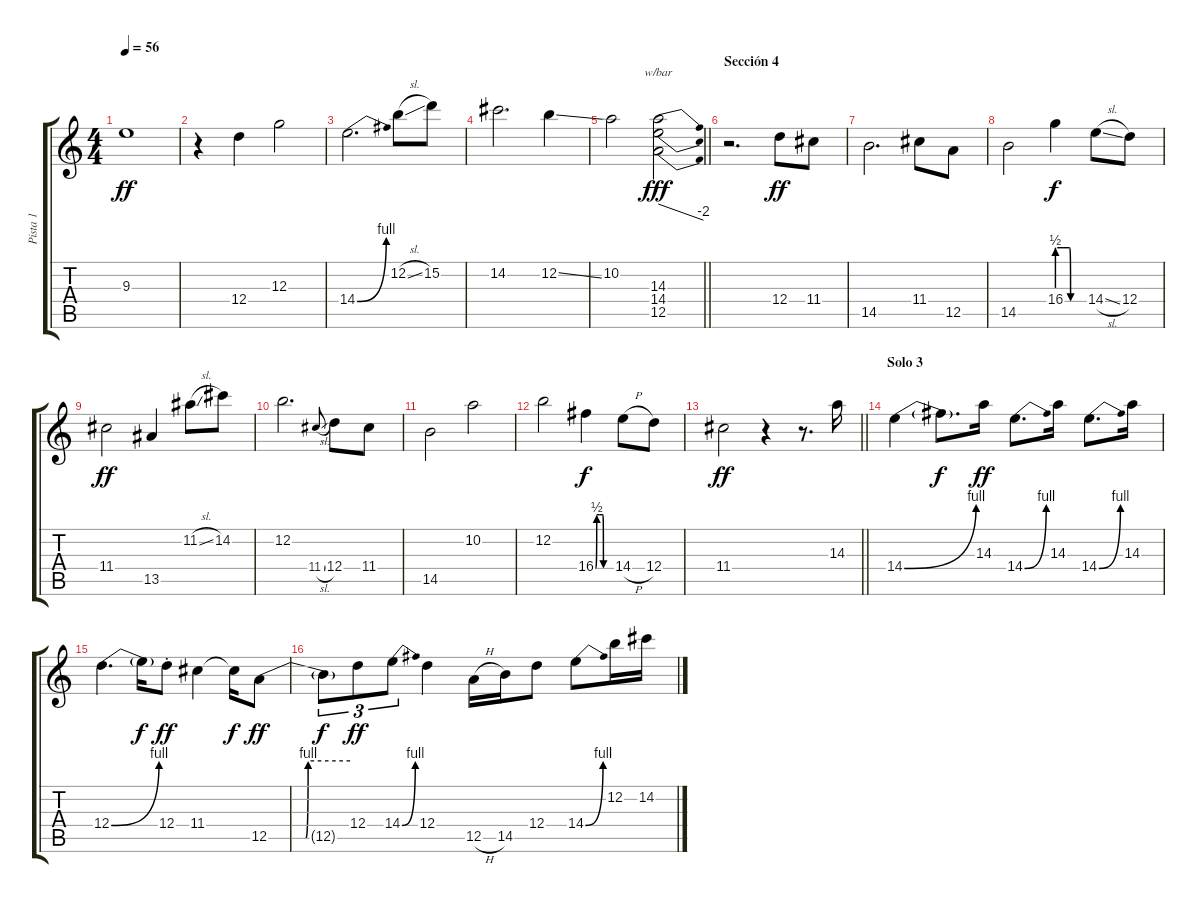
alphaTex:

\track ("Pista 1" "Pista 1") {instrument electricguitarjazz}
\staff {score tabs}
\tuning (E4 B3 G3 D3 A2 E2) {hide}
\ts (4 4)
\tempo 56
\clef g2
\ks c
9.3.1{dy ff} |
r.4 12.4.4 12.3.2 |
14.4{be (bend 0 0 60 4)}.2{d} 12.2{sl}.8 15.2.8 |
14.2.2{d} 12.2{ss}.4 |
\barLineRight lightlight
10.2.2 (14.3 14.4 12.5).2{tbe (dive default 0 0 60 -8) dy fff} |
\section ("" "Sección 4")
r.2{d} 12.4.8{dy ff} 11.4.8 |
14.5.2{d} 11.4.8 12.5.8 |
14.5.2 16.4{be (custom 0 2 15 2 28 2 30 0 60 0)}.4{dy f} 14.4{sl}.8 12.4.8 |
11.4.2{dy ff} 13.5.4 11.2{sl}.8 14.2.8 |
12.2.2{d} 11.4{sl}.8{gr onbeat} 12.4.8 11.4.8 |
14.5.2 10.2.2 |
12.2.2 16.4{be (custom 0 0 4 2 15 2 28 2 30 0 60 0)}.4{dy f} 14.4{h}.8 12.4.8 |
\barLineRight lightlight
11.4.2{dy ff} r.4 r.8{d} 14.3.16 |
\section ("" "Solo 3")
14.4{be (bend 0 0 60 4)}.4 14.4{t}.8{d dy f} 14.3.16{dy ff} 14.4{be (bend 0 0 60 4)}.8{d} 14.3.16 14.4{be (bend 0 0 60 4)}.8{d} 14.3.16 |
12.4{be (bend 0 0 60 4)}.4{d} 12.4{t}.16{dy f} 12.4{st}.8{dy ff} 11.4.4 11.4{t}.16{dy f} 12.5{be (custom 0 0 21 0 27 0 29 4 60 4)}.8{dy ff} |
12.5{t}.8{tu (3 2) dy f} 12.4.8{tu (3 2) dy ff} 14.4{be (bend 0 0 60 4)}.8{tu (3 2)} 12.4.4 12.5{h}.16 14.5.16 12.4.8 14.4{be (bend 0 0 60 4)}.8 12.2.16 14.2.16
